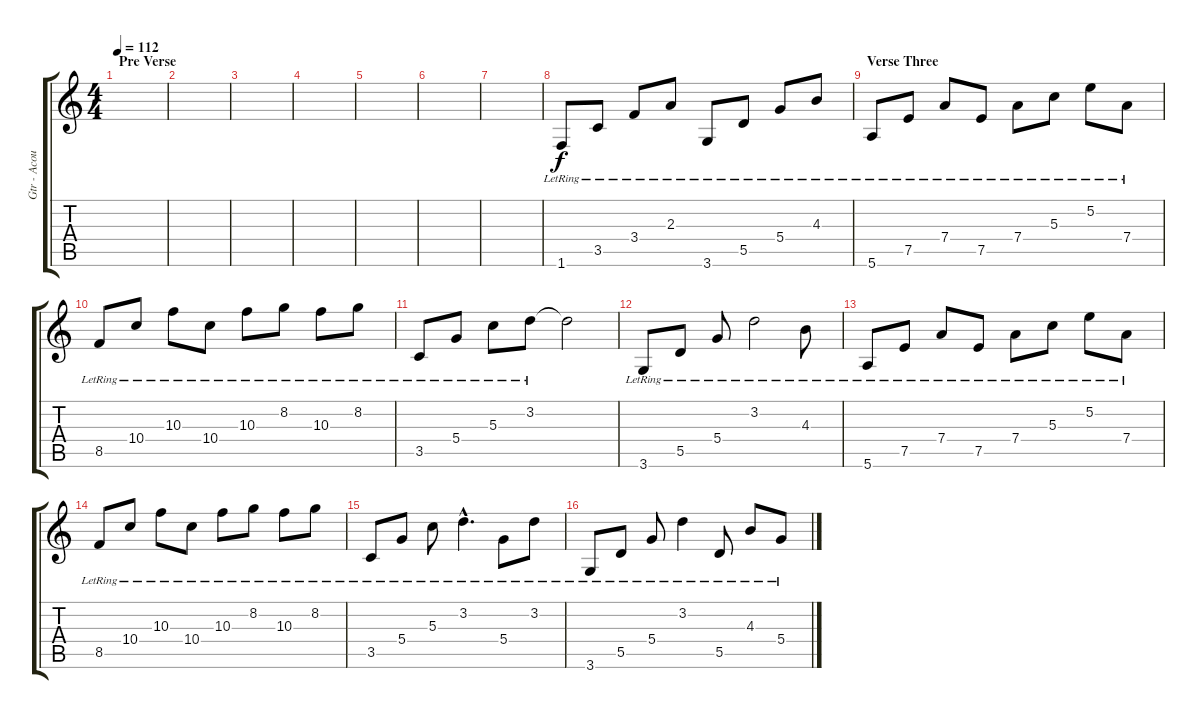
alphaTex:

\track ("Gtr - Acoustic" "Gtr - Acou") {instrument acousticguitarsteel}
\staff {score tabs}
\tuning (E4 B3 G3 D3 A2 E2) {hide}
\ts (4 4)
\section ("" "Pre Verse ")
\tempo 112
\clef g2
\ks c
|
|
|
|
|
|
|
1.6{lr}.8 3.5{lr}.8 3.4{lr}.8 2.3{lr}.8 3.6{lr}.8 5.5{lr}.8 5.4{lr}.8 4.3{lr}.8 |
\section ("" "Verse Three")
5.6{lr}.8 7.5{lr}.8 7.4{lr}.8 7.5{lr}.8 7.4{lr}.8 5.3{lr}.8 5.2{lr}.8 7.4{lr}.8 |
8.5{lr}.8 10.4{lr}.8 10.3{lr}.8 10.4{lr}.8 10.3{lr}.8 8.2{lr}.8 10.3{lr}.8 8.2{lr}.8 |
3.5{lr}.8 5.4{lr}.8 5.3{lr}.8 3.2{lr}.8 3.2{t}.2 |
3.6{lr}.8 5.5{lr}.8 5.4{lr}.8 3.2{lr}.2 4.3{lr}.8 |
5.6{lr}.8 7.5{lr}.8 7.4{lr}.8 7.5{lr}.8 7.4{lr}.8 5.3{lr}.8 5.2{lr}.8 7.4{lr}.8 |
8.5{lr}.8 10.4{lr}.8 10.3{lr}.8 10.4{lr}.8 10.3{lr}.8 8.2{lr}.8 10.3{lr}.8 8.2{lr}.8 |
3.5{lr}.8 5.4{lr}.8 5.3{lr}.8 3.2{hac lr}.4{d} 5.4{lr}.8 3.2{lr}.8 |
3.6{lr}.8 5.5{lr}.8 5.4{lr}.8 3.2{lr}.4 5.5{lr}.8 4.3{lr}.8 5.4{lr}.8
